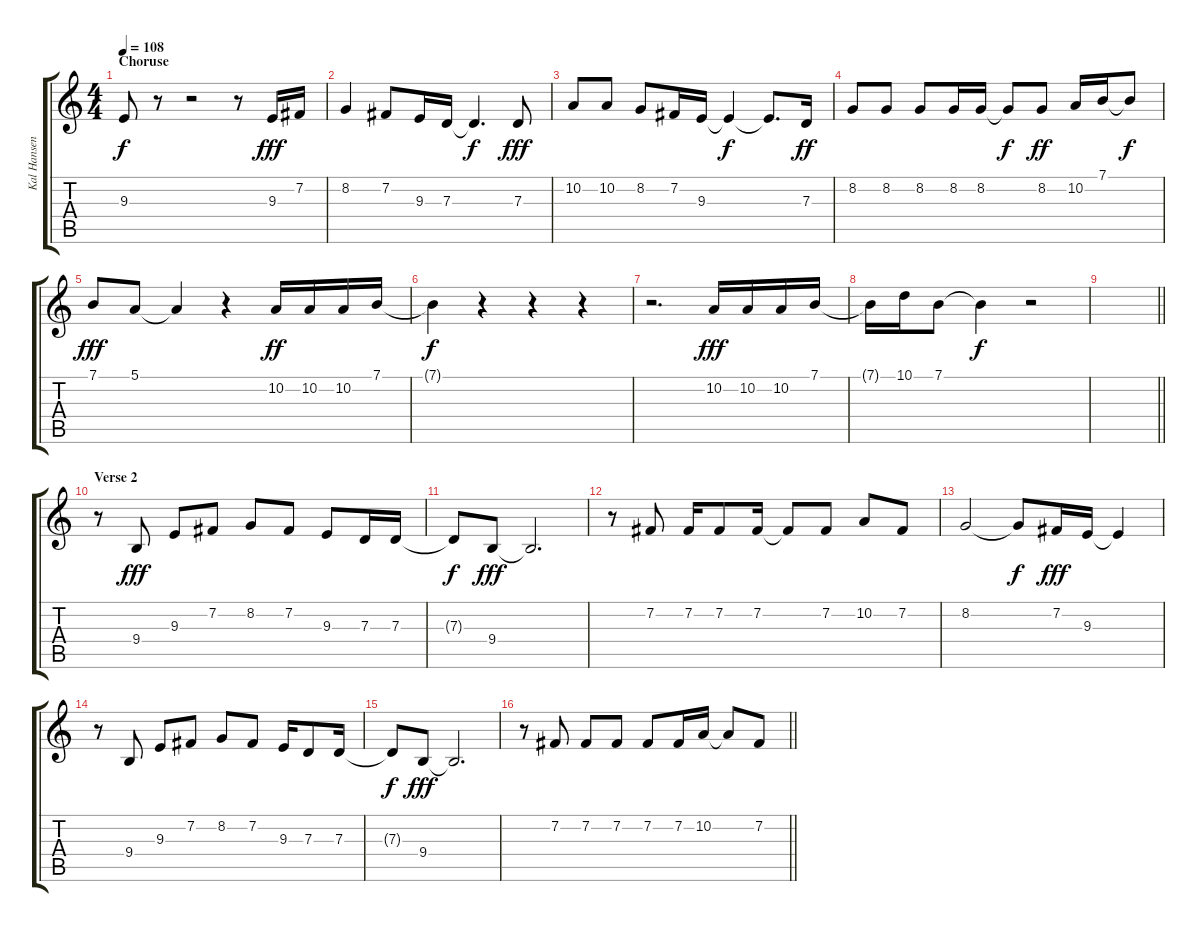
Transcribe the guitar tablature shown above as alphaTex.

\track ("Kal Hansen Vocals" "Kal Hansen") {instrument pad4choir}
\staff {score tabs}
\tuning (E4 B3 G3 D3 A2 E2) {hide}
\ts (4 4)
\section ("" "Choruse")
\tempo 108
\clef g2
\ks c
9.3{t}.8{dy f} r.8 r.2 r.8 9.3.16{dy fff} 7.2.16 |
8.2.4 7.2.8 9.3.16 7.3.16 7.3{t}.4{d dy f} 7.3.8{dy fff} |
10.2.8 10.2.8 8.2.8 7.2.16 9.3.16 9.3{t}.4{dy f} 9.3{t}.8{d} 7.3.16{dy ff} |
8.2.8 8.2.8 8.2.8 8.2.16 8.2.16 8.2{t}.8{dy f} 8.2.8{dy ff} 10.2.16 7.1.16 7.1{t}.8{dy f} |
7.1.8{dy fff} 5.1.8 5.1{t}.4 r.4 10.2.16{dy ff} 10.2.16 10.2.16 7.1.16 |
7.1{t}.4{dy f} r.4 r.4 r.4 |
r.2{d} 10.2.16{dy fff} 10.2.16 10.2.16 7.1.16 |
7.1{t}.16 10.1.16 7.1.8 7.1{t}.4{dy f} r.2 |
\barLineRight lightlight
|
\section ("" "Verse 2")
r.8 9.4.8{dy fff} 9.3.8 7.2.8 8.2.8 7.2.8 9.3.8 7.3.16 7.3.16 |
7.3{t}.8{dy f} 9.4.8{dy fff} 9.4{t}.2{d} |
r.8 7.2.8 7.2.16 7.2.8 7.2.16 7.2{t}.8 7.2.8 10.2.8 7.2.8 |
8.2.2 8.2{t}.8{dy f} 7.2.16{dy fff} 9.3.16 9.3{t}.4 |
r.8 9.4.8 9.3.8 7.2.8 8.2.8 7.2.8 9.3.16 7.3.8 7.3.16 |
7.3{t}.8{dy f} 9.4.8{dy fff} 9.4{t}.2{d} |
\barLineRight lightlight
r.8 7.2.8 7.2.8 7.2.8 7.2.8 7.2.16 10.2.16 10.2{t}.8 7.2.8
